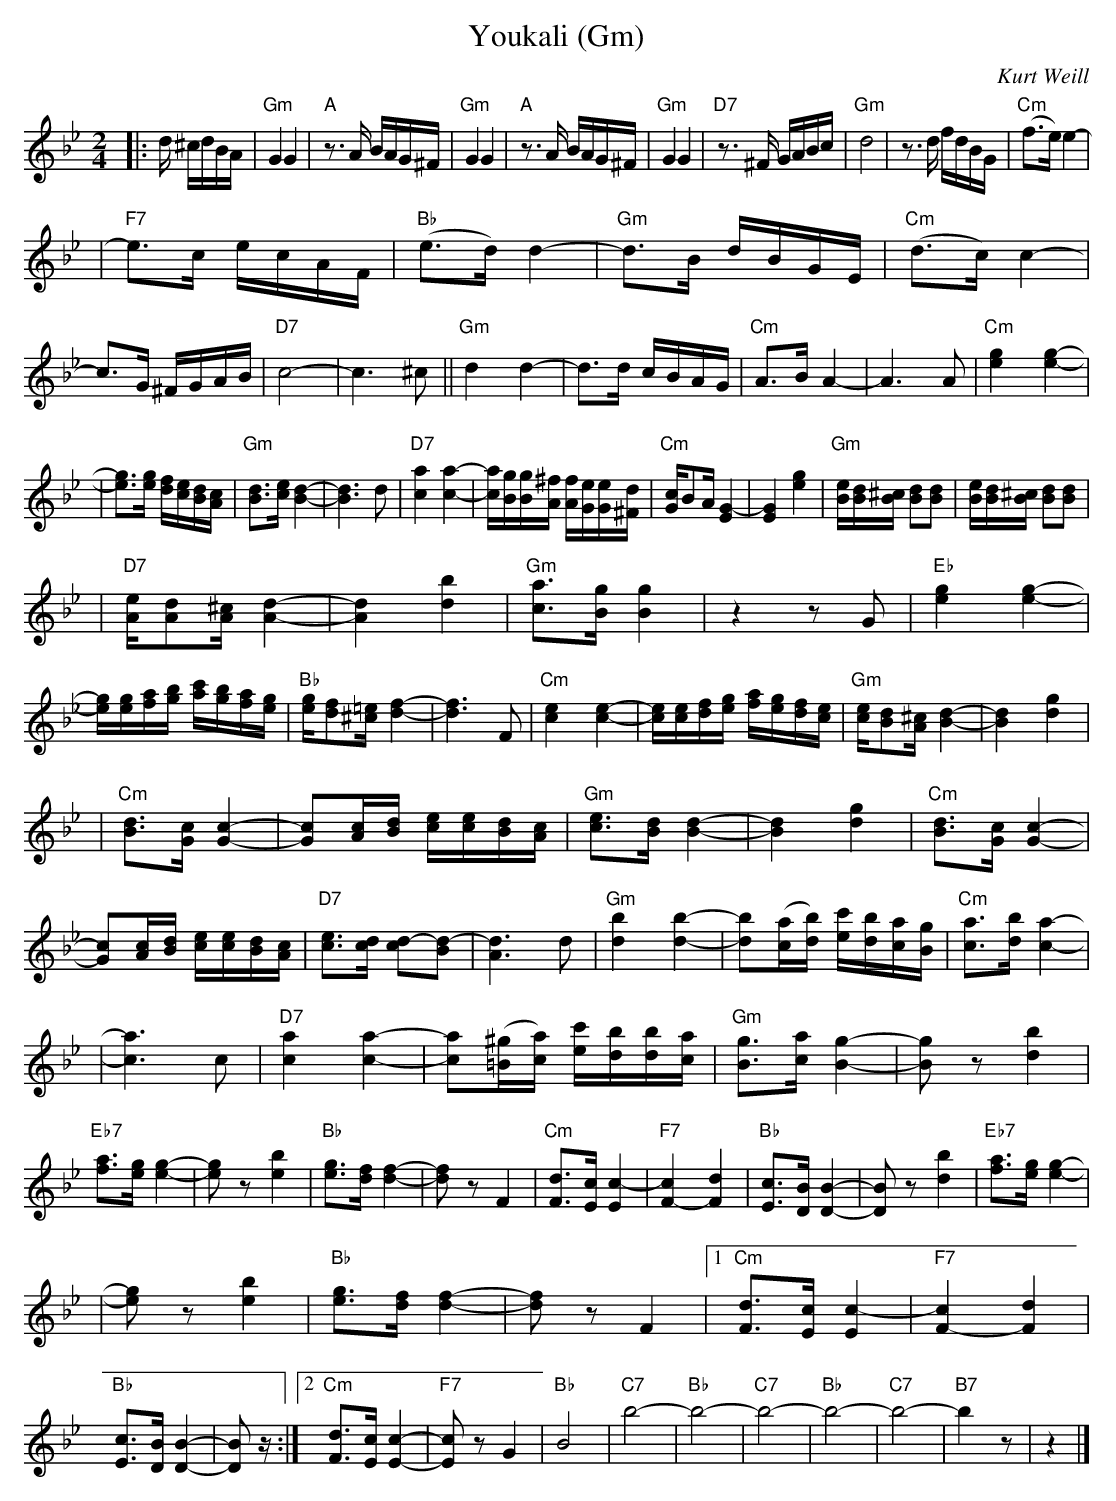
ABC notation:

X:1
T: Youkali (Gm)
C: Kurt Weill
M: 2/4
L: 1/16
K: Gm
|: d ^cdBA \
| "Gm"G4 G4 | "A"z3A BAG^F \
| "Gm"G4 G4 | "A"z3A BAG^F \
| "Gm"G4 G4 | "D7"z3^F GABc \
| "Gm"d8 | z3 d fdBG | "Cm"(f3e) e4- |
| "F7"e3c ecAF | "Bb"(e3d) d4- \
| "Gm"d3B dBGE | "Cm"(d3c) c4- \
| c3G ^FGAB | "D7"c8- | c6 ^c2 \
|| "Gm"d4 d4- | d3d cBAG \
| "Cm"A3B A4- | A6 A2 \
| "Cm"[g4e4] [g4-e4-] |
| [g3e3][ge] [fd][ec][dB][cA] | "Gm"[d3B3][ec] [d4-B4-] \
| [d6B6] d2 | "D7"[a4c4] [a4-c4-] \
| [ac][gB][gB][^fA] [fA][eG][eG][d^F] | "Cm"[cG]B2A [G4-E4] \
| [G4E4] [g4e4] | "Gm"[eB][d2B][^cB] [d2B2][d2B2] \
| [eB][d2B][^cB] [d2B2][d2B2] |
| "D7"[eA][d2A2][^cA] [d4-A4-] | [d4A4] [b4d4] \
| "Gm"[a3c3][gB] [g4B4] | z4 z2G2 \
| "Eb"[g4e4] [g4-e4-] | [ge][ge][af][bg] [c'a][bg][af][ge] \
| "Bb"[ge][f2d2][=e^c] [f4-d4-] | [f6d6] F2 \
| "Cm"[e4c4] [e4-c4-] | [ec][ec][fd][ge] [af][ge][fd][ec] \
| "Gm"[ec][d2B2][^cA] [d4-B4-] | [d4B4] [g4d4] |
| "Cm"[d3B3][cG] [c4-G4-] | [c2G2][cA][dB] [ec][ec][dB][cA] \
| "Gm"[e3c3][dB] [d4-B4-] | [d4B4] [g4d4] \
| "Cm"[d3B3][cG] [c4-G4-] | [c2G2][cA][dB] [ec][ec][dB][cA] \
| "D7"[e3c3][dc] [d2-c2][d2-B2] | [d6A6] d2 \
| "Gm"[b4d4] [b4-d4-] | [b2d2]([ac][bd]) [c'e][bd][ac][gB] \
| "Cm"[a3c3][bd] [a4-c4-] |
| [a6c6] c2 | "D7"[a4c4] [a4-c4-] \
| [a2c2]([^g=B][ac]) [c'e][bd][bd][ac] | "Gm"[g3B3][ac] [g4-B4-] \
| [g2B2]z2 [b4d4] | "Eb7"[a3f3][ge] [g4-e4-] \
| [g2e2]z2 [b4e4] | "Bb"[g3e3][fd] [f4-d4-] \
| [f2d2]z2 F4 | "Cm"[d3F3][cE] [c4-E4] \
| "F7"[c4F4-] [d4F4] | "Bb"[c3E3][BD] [B4-D4-] \
| [B2D2]z2 [b4d4] | "Eb7"[a3f3][ge] [g4-e4-] |
| [g2e2]z2 [b4e4] | "Bb"[g3e3][fd] [f4-d4-] \
| [f2d2]z2 F4 \
|1 "Cm"[d3F3][cE] [c4-E4] | "F7"[c4F4-] [d4F4] \
| "Bb"[c3E3][BD] [B4-D4-] | [B2D2]z \
:|2"Cm"[d3F3][cE] [c4-E4-] | "F7"[c2E4]z2 G4 \
| "Bb"B8- | "C7"b8- \
| "Bb"b8- | "C7"b8- \
| "Bb"b8- | "C7"b8- \
| "B7"b4 z2 | z4 |]
